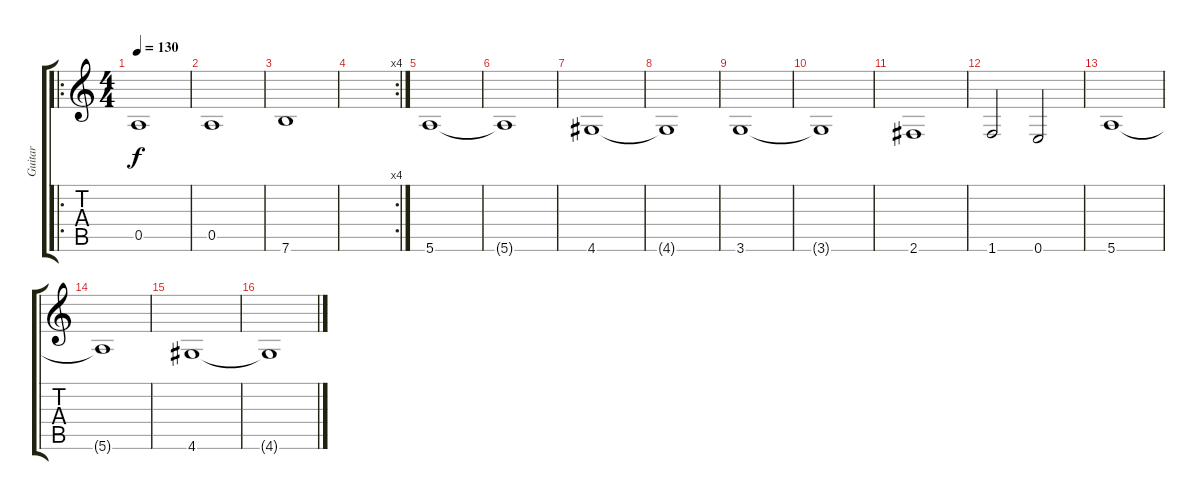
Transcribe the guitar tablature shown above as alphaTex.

\track ("Guitar" "Guitar") {instrument acousticguitarnylon}
\staff {score tabs}
\tuning (E4 B3 G3 D3 A2 E2) {hide}
\ro
\ts (4 4)
\tempo 130
\clef g2
\ks c
0.5.1{dy f} |
0.5.1 |
7.6.1 |
\rc 4
|
5.6.1 |
5.6{t}.1 |
4.6.1 |
4.6{t}.1 |
3.6.1 |
3.6{t}.1 |
2.6.1 |
1.6.2 0.6.2 |
5.6.1 |
5.6{t}.1 |
4.6.1 |
4.6{t}.1
